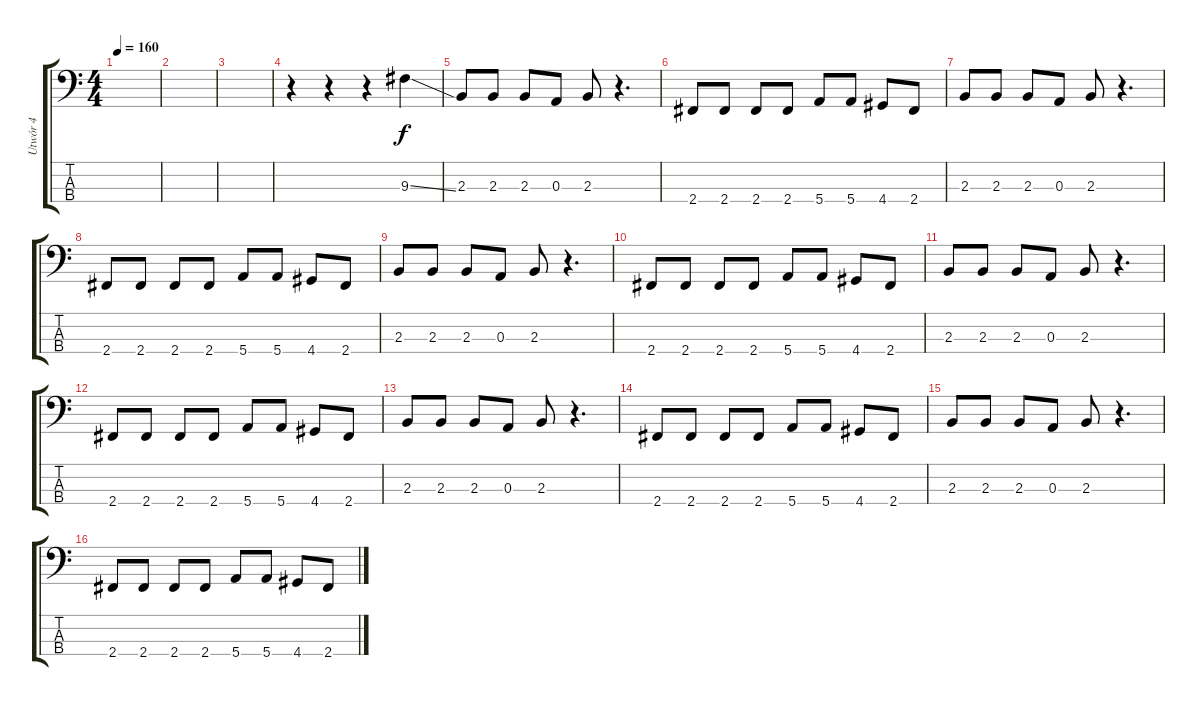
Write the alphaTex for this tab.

\track ("Utwór 4" "Utwór 4") {instrument electricbasspick}
\staff {score tabs}
\tuning (G2 D2 A1 E1) {hide}
\ts (4 4)
\tempo 160
\clef f4
\ks c
|
|
|
r.4 r.4 r.4 9.3{ss}.4 |
2.3.8 2.3.8 2.3.8 0.3.8 2.3.8 r.4{d} |
2.4.8 2.4.8 2.4.8 2.4.8 5.4.8 5.4.8 4.4.8 2.4.8 |
2.3.8 2.3.8 2.3.8 0.3.8 2.3.8 r.4{d} |
2.4.8 2.4.8 2.4.8 2.4.8 5.4.8 5.4.8 4.4.8 2.4.8 |
2.3.8 2.3.8 2.3.8 0.3.8 2.3.8 r.4{d} |
2.4.8 2.4.8 2.4.8 2.4.8 5.4.8 5.4.8 4.4.8 2.4.8 |
2.3.8 2.3.8 2.3.8 0.3.8 2.3.8 r.4{d} |
2.4.8 2.4.8 2.4.8 2.4.8 5.4.8 5.4.8 4.4.8 2.4.8 |
2.3.8 2.3.8 2.3.8 0.3.8 2.3.8 r.4{d} |
2.4.8 2.4.8 2.4.8 2.4.8 5.4.8 5.4.8 4.4.8 2.4.8 |
2.3.8 2.3.8 2.3.8 0.3.8 2.3.8 r.4{d} |
2.4.8 2.4.8 2.4.8 2.4.8 5.4.8 5.4.8 4.4.8 2.4.8
